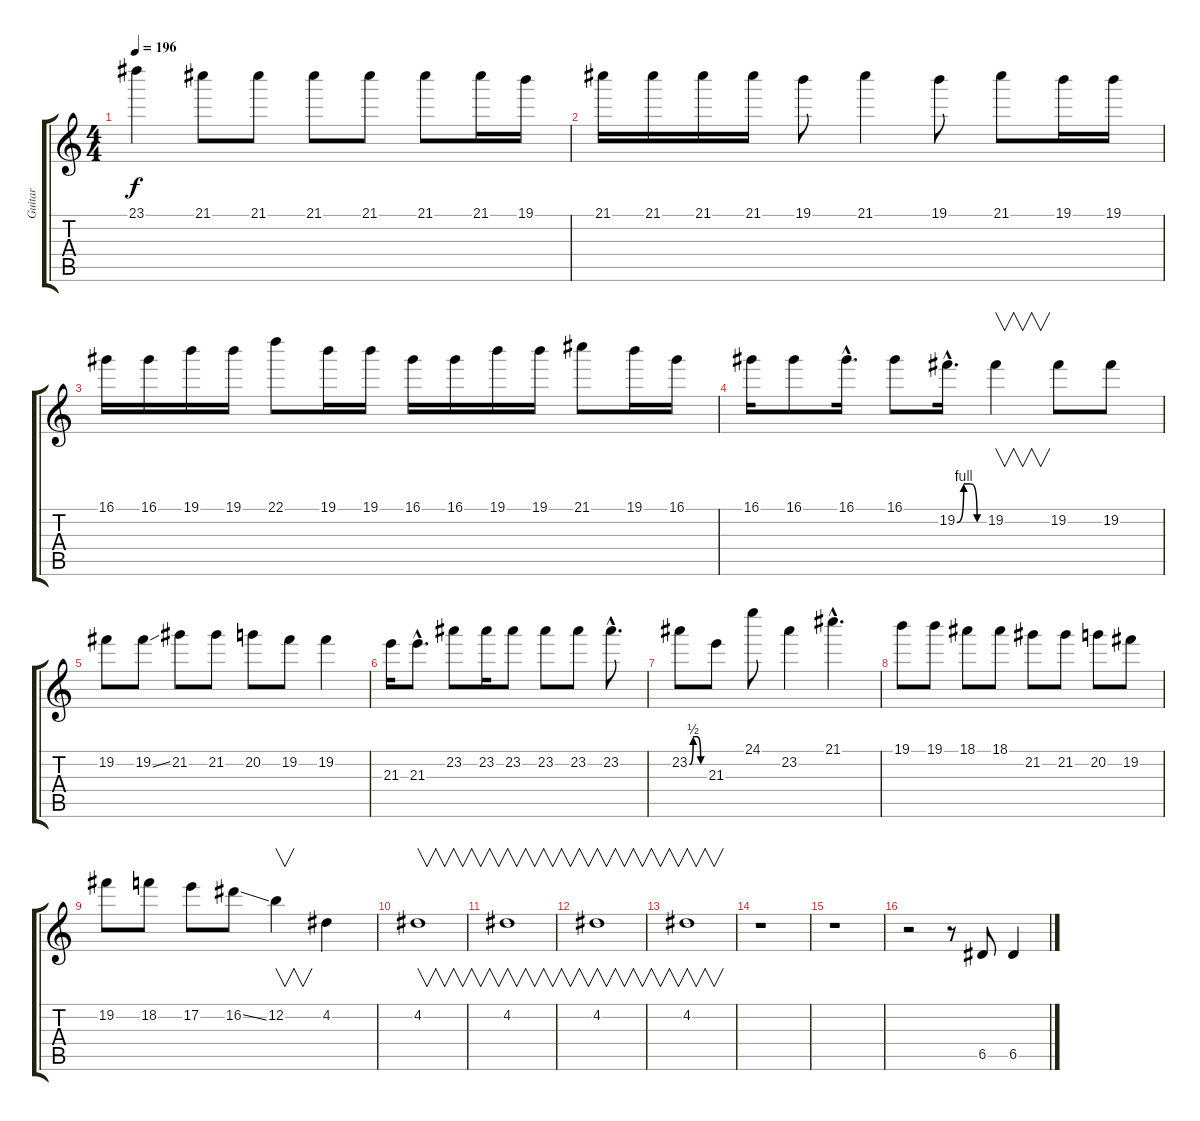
\track ("Guitar" "Guitar") {instrument overdrivenguitar}
\staff {score tabs}
\tuning (E4 B3 G3 D3 A2 E2) {hide}
\ts (4 4)
\tempo 196
\clef g2
\ks c
23.1.4{dy f} 21.1.8 21.1.8 21.1.8 21.1.8 21.1.8 21.1.16 19.1.16 |
21.1.16 21.1.16 21.1.16 21.1.16 19.1.8 21.1.4 19.1.8 21.1.8 19.1.16 19.1.16 |
16.1.16 16.1.16 19.1.16 19.1.16 22.1.8 19.1.16 19.1.16 16.1.16 16.1.16 19.1.16 19.1.16 21.1.8 19.1.16 16.1.16 |
16.1.16 16.1.8 16.1{hac}.16{d} 16.1.8 19.2{be (custom 0 0 15 4 30 4 45 0 60 0) hac}.16{d} 19.2.4{v} 19.2.8 19.2.8 |
19.2.8 19.2{ss}.8 21.2.8 21.2.8 20.2.8 19.2.8 19.2.4 |
21.3.16 21.3{hac}.8{d} 23.2.8 23.2.16 23.2.8 23.2.8 23.2.8 23.2{hac}.8{d} |
23.2{be (custom 0 0 15 2 30 2 45 0 60 0)}.8 21.3.8 24.1.8 23.2.4 21.1{hac}.4{d} |
19.1.8 19.1.8 18.1.8 18.1.8 21.2.8 21.2.8 20.2.8 19.2.8 |
19.2.8 18.2.8 17.2.8 16.2{ss}.8 12.2.4{v} 4.2.4 |
4.2.1{v} |
4.2.1{v} |
4.2.1{v} |
4.2.1{v} |
r.1 |
r.1 |
r.2 r.8 6.5.8 6.5.4
